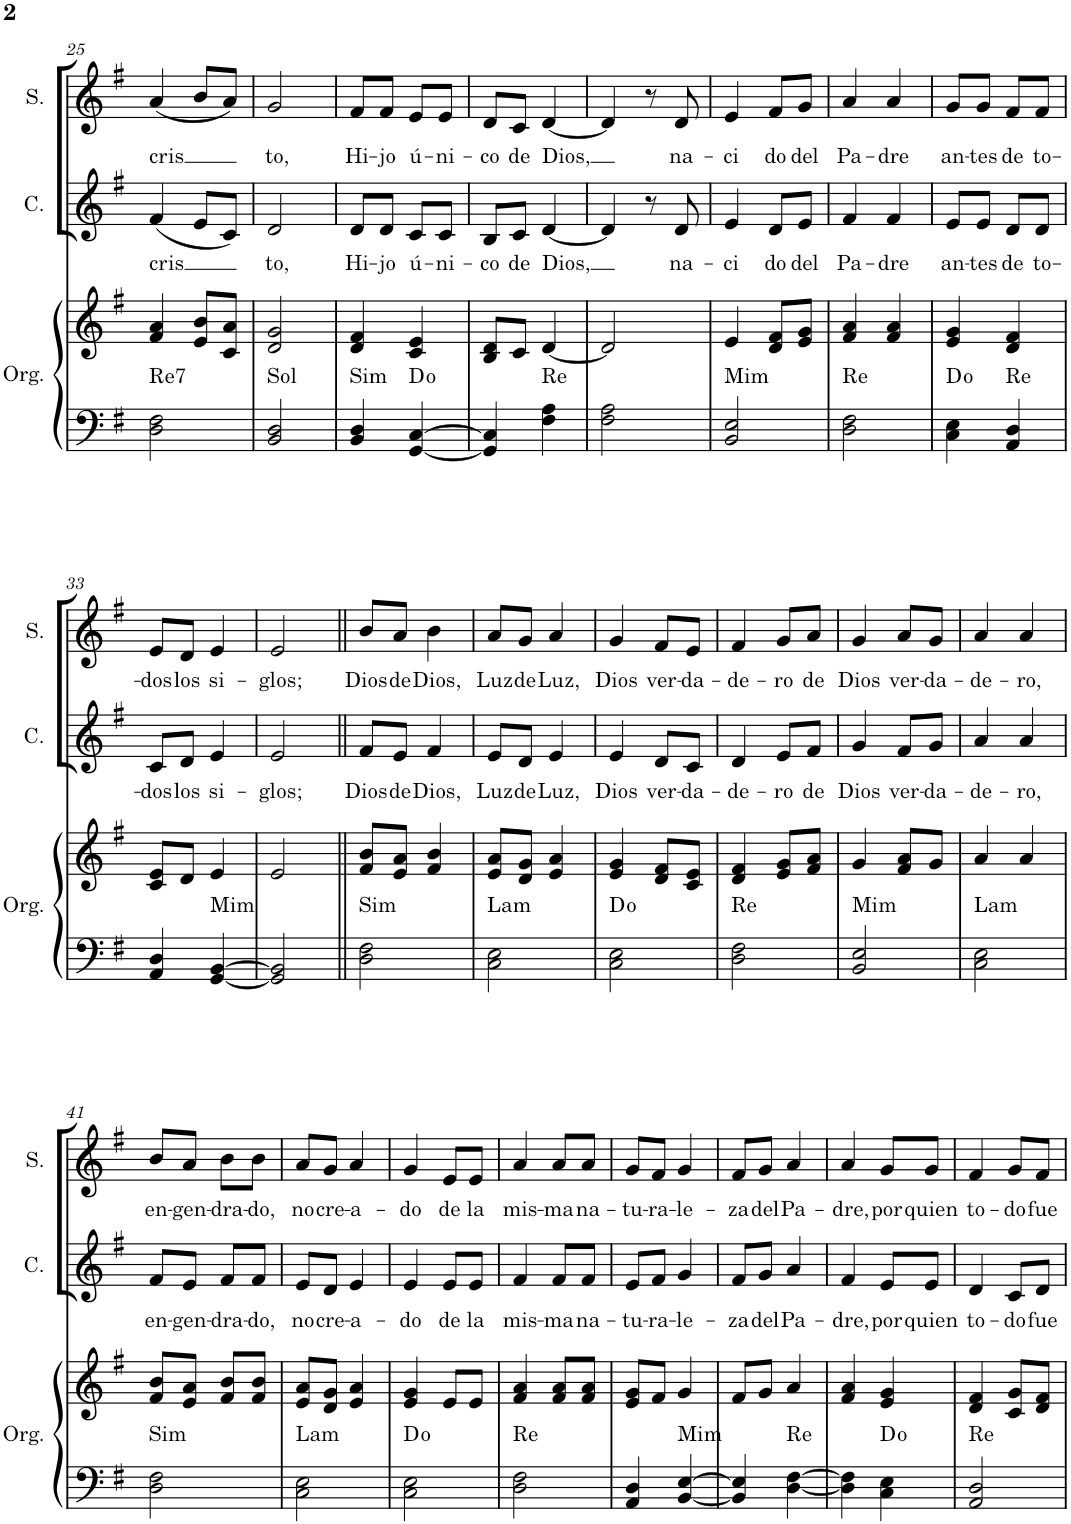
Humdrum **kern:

**kern	**kern	**harte	**kern	**text	**kern	**text
*part3	*part3	*part3	*part2	*part2	*part1	*part1
*staff4	*staff3	*	*staff2	*staff2	*staff1	*staff1
*I"Órgano	*	*	*I"Contralto	*	*I"Soprano	*
*	*	*	*I'C.	*	*I'S.	*
!!LO:PB:g=z
*clefF4	*clefG2	*	*clefG2	*	*clefG2	*
*k[f#]	*k[f#]	*	*k[f#]	*	*k[f#]	*
*M2/4	*M2/4	*	*M2/4	*	*M2/4	*
=25	=25	=25	=25	=25	=25	=25
!	!	!LO:H:kt=Re7	!	!LO:LY:b	!	!LO:LY:b
2D\ 2F#\	4f#/ 4a/	N	(4f#/	-cris	(4a/	-cris
.	8e/ 8b/L	.	8e/L	.	8b/L	.
.	8c/ 8a/J	.	8c/J)	.	8a/J)	.
=26	=26	=26	=26	=26	=26	=26
!	!	!LO:H:kt=Sol	!	!LO:LY:b	!	!LO:LY:b
2BB/ 2D/	2d/ 2g/	N	2d/	to,	2g/	to,
=27	=27	=27	=27	=27	=27	=27
!	!	!LO:H:kt=Sim	!	!LO:LY:b	!	!LO:LY:b
4BB/ 4D/	4d/ 4f#/	N	8d/L	Hi-	8f#/L	Hi-
!	!	!	!	!LO:LY:b	!	!LO:LY:b
.	.	.	8d/J	-jo	8f#/J	-jo
!	!	!	!	!LO:LY:b	!	!LO:LY:b
[4GG/ [4C/	4c/ 4e/	D:dim	8c/L	ú-	8e/L	ú-
!	!	!	!	!LO:LY:b	!	!LO:LY:b
.	.	.	8c/J	-ni-	8e/J	-ni-
=28	=28	=28	=28	=28	=28	=28
!	!	!	!	!LO:LY:b	!	!LO:LY:b
4GG/] 4C/]	8B/ 8d/L	.	8B/L	-co	8d/L	-co
!	!	!	!	!LO:LY:b	!	!LO:LY:b
.	8c/J	.	8c/J	de	8c/J	de
!	!	!LO:H:kt=Re	!	!LO:LY:b	!	!LO:LY:b
4F#\ 4A\	[4d/	N	[4d/	Dios,	[4d/	Dios,
=29	=29	=29	=29	=29	=29	=29
2F#\ 2A\	2d/]	.	4d/]	.	4d/]	.
.	.	.	8r	.	8r	.
!	!	!	!	!LO:LY:b	!	!LO:LY:b
.	.	.	8d/	na-	8d/	na-
=30	=30	=30	=30	=30	=30	=30
!	!	!LO:H:kt=Mim	!	!LO:LY:b	!	!LO:LY:b
2BB/ 2E/	4e/	N	4e/	-ci	4e/	-ci
!	!	!	!	!LO:LY:b	!	!LO:LY:b
.	8d/ 8f#/L	.	8d/L	-do	8f#/L	-do
!	!	!	!	!LO:LY:b	!	!LO:LY:b
.	8e/ 8g/J	.	8e/J	del	8g/J	del
=31	=31	=31	=31	=31	=31	=31
!	!	!LO:H:kt=Re	!	!LO:LY:b	!	!LO:LY:b
2D\ 2F#\	4f#/ 4a/	N	4f#/	Pa-	4a/	Pa-
!	!	!	!	!LO:LY:b	!	!LO:LY:b
.	4f#/ 4a/	.	4f#/	-dre	4a/	-dre
=32	=32	=32	=32	=32	=32	=32
!	!	!	!	!LO:LY:b	!	!LO:LY:b
4C\ 4E\	4e/ 4g/	D:dim	8e/L	an-	8g/L	an-
!	!	!	!	!LO:LY:b	!	!LO:LY:b
.	.	.	8e/J	-tes	8g/J	-tes
!	!	!LO:H:kt=Re	!	!LO:LY:b	!	!LO:LY:b
4AA/ 4D/	4d/ 4f#/	N	8d/L	de	8f#/L	de
!	!	!	!	!LO:LY:b	!	!LO:LY:b
.	.	.	8d/J	to-	8f#/J	to-
!!LO:LB:g=z
=33	=33	=33	=33	=33	=33	=33
!	!	!	!	!LO:LY:b	!	!LO:LY:b
4AA/ 4D/	8c/ 8e/L	.	8c/L	-dos	8e/L	-dos
!	!	!	!	!LO:LY:b	!	!LO:LY:b
.	8d/J	.	8d/J	los	8d/J	los
!	!	!LO:H:kt=Mim	!	!LO:LY:b	!	!LO:LY:b
[4GG/ [4BB/	4e/	N	4e/	si-	4e/	si-
=34	=34	=34	=34	=34	=34	=34
!	!	!	!	!LO:LY:b	!	!LO:LY:b
2GG/] 2BB/]	2e/	.	2e/	-glos;	2e/	-glos;
=35||	=35||	=35||	=35||	=35||	=35||	=35||
!	!	!LO:H:kt=Sim	!	!LO:LY:b	!	!LO:LY:b
2D\ 2F#\	8f#/ 8b/L	N	8f#/L	Dios	8b/L	Dios
!	!	!	!	!LO:LY:b	!	!LO:LY:b
.	8e/ 8a/J	.	8e/J	de	8a/J	de
!	!	!	!	!LO:LY:b	!	!LO:LY:b
.	4f#/ 4b/	.	4f#/	Dios,	4b\	Dios,
=36	=36	=36	=36	=36	=36	=36
!	!	!LO:H:kt=Lam	!	!LO:LY:b	!	!LO:LY:b
2C\ 2E\	8e/ 8a/L	N	8e/L	Luz	8a/L	Luz
!	!	!	!	!LO:LY:b	!	!LO:LY:b
.	8d/ 8g/J	.	8d/J	de	8g/J	de
!	!	!	!	!LO:LY:b	!	!LO:LY:b
.	4e/ 4a/	.	4e/	Luz,	4a/	Luz,
=37	=37	=37	=37	=37	=37	=37
!	!	!	!	!LO:LY:b	!	!LO:LY:b
2C\ 2E\	4e/ 4g/	D:dim	4e/	Dios	4g/	Dios
!	!	!	!	!LO:LY:b	!	!LO:LY:b
.	8d/ 8f#/L	.	8d/L	ver-	8f#/L	ver-
!	!	!	!	!LO:LY:b	!	!LO:LY:b
.	8c/ 8e/J	.	8c/J	-da-	8e/J	-da-
=38	=38	=38	=38	=38	=38	=38
!	!	!LO:H:kt=Re	!	!LO:LY:b	!	!LO:LY:b
2D\ 2F#\	4d/ 4f#/	N	4d/	-de-	4f#/	-de-
!	!	!	!	!LO:LY:b	!	!LO:LY:b
.	8e/ 8g/L	.	8e/L	-ro	8g/L	-ro
!	!	!	!	!LO:LY:b	!	!LO:LY:b
.	8f#/ 8a/J	.	8f#/J	de	8a/J	de
=39	=39	=39	=39	=39	=39	=39
!	!	!LO:H:kt=Mim	!	!LO:LY:b	!	!LO:LY:b
2BB/ 2E/	4g/	N	4g/	Dios	4g/	Dios
!	!	!	!	!LO:LY:b	!	!LO:LY:b
.	8f#/ 8a/L	.	8f#/L	ver-	8a/L	ver-
!	!	!	!	!LO:LY:b	!	!LO:LY:b
.	8g/J	.	8g/J	-da-	8g/J	-da-
=40	=40	=40	=40	=40	=40	=40
!	!	!LO:H:kt=Lam	!	!LO:LY:b	!	!LO:LY:b
2C\ 2E\	4a/	N	4a/	-de-	4a/	-de-
!	!	!	!	!LO:LY:b	!	!LO:LY:b
.	4a/	.	4a/	-ro,	4a/	-ro,
!!LO:LB:g=z
=41	=41	=41	=41	=41	=41	=41
!	!	!LO:H:kt=Sim	!	!LO:LY:b	!	!LO:LY:b
2D\ 2F#\	8f#/ 8b/L	N	8f#/L	en-	8b/L	en-
!	!	!	!	!LO:LY:b	!	!LO:LY:b
.	8e/ 8a/J	.	8e/J	-gen-	8a/J	-gen-
!	!	!	!	!LO:LY:b	!	!LO:LY:b
.	8f#/ 8b/L	.	8f#/L	-dra-	8b\L	-dra-
!	!	!	!	!LO:LY:b	!	!LO:LY:b
.	8f#/ 8b/J	.	8f#/J	-do,	8b\J	-do,
=42	=42	=42	=42	=42	=42	=42
!	!	!LO:H:kt=Lam	!	!LO:LY:b	!	!LO:LY:b
2C\ 2E\	8e/ 8a/L	N	8e/L	no	8a/L	no
!	!	!	!	!LO:LY:b	!	!LO:LY:b
.	8d/ 8g/J	.	8d/J	cre-	8g/J	cre-
!	!	!	!	!LO:LY:b	!	!LO:LY:b
.	4e/ 4a/	.	4e/	-a-	4a/	-a-
=43	=43	=43	=43	=43	=43	=43
!	!	!	!	!LO:LY:b	!	!LO:LY:b
2C\ 2E\	4e/ 4g/	D:dim	4e/	-do	4g/	-do
!	!	!	!	!LO:LY:b	!	!LO:LY:b
.	8e/L	.	8e/L	de	8e/L	de
!	!	!	!	!LO:LY:b	!	!LO:LY:b
.	8e/J	.	8e/J	la	8e/J	la
=44	=44	=44	=44	=44	=44	=44
!	!	!LO:H:kt=Re	!	!LO:LY:b	!	!LO:LY:b
2D\ 2F#\	4f#/ 4a/	N	4f#/	mis-	4a/	mis-
!	!	!	!	!LO:LY:b	!	!LO:LY:b
.	8f#/ 8a/L	.	8f#/L	-ma	8a/L	-ma
!	!	!	!	!LO:LY:b	!	!LO:LY:b
.	8f#/ 8a/J	.	8f#/J	na-	8a/J	na-
=45	=45	=45	=45	=45	=45	=45
!	!	!	!	!LO:LY:b	!	!LO:LY:b
4AA/ 4D/	8e/ 8g/L	.	8e/L	-tu-	8g/L	-tu-
!	!	!	!	!LO:LY:b	!	!LO:LY:b
.	8f#/J	.	8f#/J	-ra-	8f#/J	-ra-
!	!	!LO:H:kt=Mim	!	!LO:LY:b	!	!LO:LY:b
[4BB/ [4E/	4g/	N	4g/	-le-	4g/	-le-
=46	=46	=46	=46	=46	=46	=46
!	!	!	!	!LO:LY:b	!	!LO:LY:b
4BB/] 4E/]	8f#/L	.	8f#/L	-za	8f#/L	-za
!	!	!	!	!LO:LY:b	!	!LO:LY:b
.	8g/J	.	8g/J	del	8g/J	del
!	!	!LO:H:kt=Re	!	!LO:LY:b	!	!LO:LY:b
[4D\ [4F#\	4a/	N	4a/	Pa-	4a/	Pa-
=47	=47	=47	=47	=47	=47	=47
!	!	!	!	!LO:LY:b	!	!LO:LY:b
4D\] 4F#\]	4f#/ 4a/	.	4f#/	-dre,	4a/	-dre,
!	!	!	!	!LO:LY:b	!	!LO:LY:b
4C\ 4E\	4e/ 4g/	D:dim	8e/L	por	8g/L	por
!	!	!	!	!LO:LY:b	!	!LO:LY:b
.	.	.	8e/J	quien	8g/J	quien
=48	=48	=48	=48	=48	=48	=48
!	!	!LO:H:kt=Re	!	!LO:LY:b	!	!LO:LY:b
2AA/ 2D/	4d/ 4f#/	N	4d/	to-	4f#/	to-
!	!	!	!	!LO:LY:b	!	!LO:LY:b
.	8c/ 8g/L	.	8c/L	-do	8g/L	-do
!	!	!	!	!LO:LY:b	!	!LO:LY:b
.	8d/ 8f#/J	.	8d/J	fue	8f#/J	fue
=	=	=	=	=	=	=
*-	*-	*-	*-	*-	*-	*-
